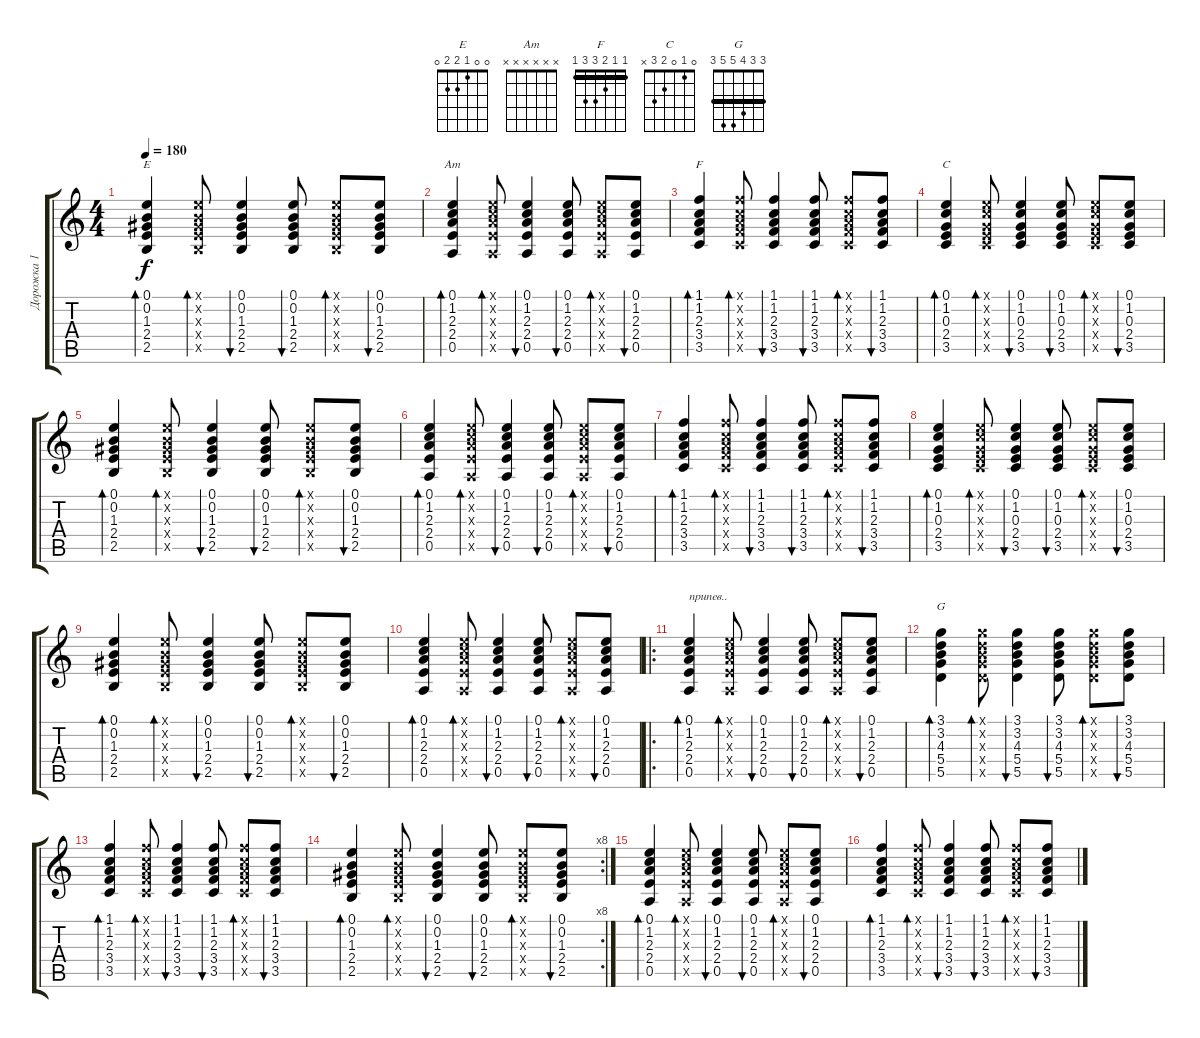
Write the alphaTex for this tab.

\track ("Дорожка 1" "Дорожка 1") {instrument acousticguitarsteel}
\staff {score tabs}
\tuning (E4 B3 G3 D3 A2 E2) {hide}
\chord ("E" 0 0 1 2 2 0)
\chord ("Am" x x x x x x)
\chord ("F" 1 1 2 3 3 1) {barre 1}
\chord ("C" 0 1 0 2 3 x)
\chord ("G" 3 3 4 5 5 3) {barre 3}
\ts (4 4)
\tempo 180
\clef g2
\ks c
(0.1 0.2 1.3 2.4 2.5).4{bd 60 ch "E" dy f instrument acousticguitarsteel} (0.1{x} 0.2{x} 1.3{x} 2.4{x} 2.5{x}).8{bd 60} (0.1 0.2 1.3 2.4 2.5).4{bu 60} (0.1 0.2 1.3 2.4 2.5).8{bu 60} (0.1{x} 0.2{x} 1.3{x} 2.4{x} 2.5{x}).8{bd 60} (0.1 0.2 1.3 2.4 2.5).8{bu 60} |
(0.1 1.2 2.3 2.4 0.5).4{bd 60 ch "Am" instrument acousticguitarsteel} (0.1{x} 1.2{x} 2.3{x} 2.4{x} 0.5{x}).8{bd 60} (0.1 1.2 2.3 2.4 0.5).4{bu 60} (0.1 1.2 2.3 2.4 0.5).8{bu 60} (0.1{x} 1.2{x} 2.3{x} 2.4{x} 0.5{x}).8{bd 60} (0.1 1.2 2.3 2.4 0.5).8{bu 60} |
(1.1 1.2 2.3 3.4 3.5).4{bd 60 ch "F" instrument acousticguitarsteel} (1.1{x} 1.2{x} 2.3{x} 3.4{x} 3.5{x}).8{bd 60} (1.1 1.2 2.3 3.4 3.5).4{bu 60} (1.1 1.2 2.3 3.4 3.5).8{bu 60} (1.1{x} 1.2{x} 2.3{x} 3.4{x} 3.5{x}).8{bd 60} (1.1 1.2 2.3 3.4 3.5).8{bu 60} |
(0.1 1.2 0.3 2.4 3.5).4{bd 60 ch "C" instrument acousticguitarsteel} (0.1{x} 1.2{x} 0.3{x} 2.4{x} 3.5{x}).8{bd 60} (0.1 1.2 0.3 2.4 3.5).4{bu 60} (0.1 1.2 0.3 2.4 3.5).8{bu 60} (0.1{x} 1.2{x} 0.3{x} 2.4{x} 3.5{x}).8{bd 60} (0.1 1.2 0.3 2.4 3.5).8{bu 60} |
(0.1 0.2 1.3 2.4 2.5).4{bd 60 instrument acousticguitarsteel} (0.1{x} 0.2{x} 1.3{x} 2.4{x} 2.5{x}).8{bd 60} (0.1 0.2 1.3 2.4 2.5).4{bu 60} (0.1 0.2 1.3 2.4 2.5).8{bu 60} (0.1{x} 0.2{x} 1.3{x} 2.4{x} 2.5{x}).8{bd 60} (0.1 0.2 1.3 2.4 2.5).8{bu 60} |
(0.1 1.2 2.3 2.4 0.5).4{bd 60 instrument acousticguitarsteel} (0.1{x} 1.2{x} 2.3{x} 2.4{x} 0.5{x}).8{bd 60} (0.1 1.2 2.3 2.4 0.5).4{bu 60} (0.1 1.2 2.3 2.4 0.5).8{bu 60} (0.1{x} 1.2{x} 2.3{x} 2.4{x} 0.5{x}).8{bd 60} (0.1 1.2 2.3 2.4 0.5).8{bu 60} |
(1.1 1.2 2.3 3.4 3.5).4{bd 60 instrument acousticguitarsteel} (1.1{x} 1.2{x} 2.3{x} 3.4{x} 3.5{x}).8{bd 60} (1.1 1.2 2.3 3.4 3.5).4{bu 60} (1.1 1.2 2.3 3.4 3.5).8{bu 60} (1.1{x} 1.2{x} 2.3{x} 3.4{x} 3.5{x}).8{bd 60} (1.1 1.2 2.3 3.4 3.5).8{bu 60} |
(0.1 1.2 0.3 2.4 3.5).4{bd 60 instrument acousticguitarsteel} (0.1{x} 1.2{x} 0.3{x} 2.4{x} 3.5{x}).8{bd 60} (0.1 1.2 0.3 2.4 3.5).4{bu 60} (0.1 1.2 0.3 2.4 3.5).8{bu 60} (0.1{x} 1.2{x} 0.3{x} 2.4{x} 3.5{x}).8{bd 60} (0.1 1.2 0.3 2.4 3.5).8{bu 60} |
(0.1 0.2 1.3 2.4 2.5).4{bd 60 instrument acousticguitarsteel} (0.1{x} 0.2{x} 1.3{x} 2.4{x} 2.5{x}).8{bd 60} (0.1 0.2 1.3 2.4 2.5).4{bu 60} (0.1 0.2 1.3 2.4 2.5).8{bu 60} (0.1{x} 0.2{x} 1.3{x} 2.4{x} 2.5{x}).8{bd 60} (0.1 0.2 1.3 2.4 2.5).8{bu 60} |
(0.1 1.2 2.3 2.4 0.5).4{bd 60 instrument acousticguitarsteel} (0.1{x} 1.2{x} 2.3{x} 2.4{x} 0.5{x}).8{bd 60} (0.1 1.2 2.3 2.4 0.5).4{bu 60} (0.1 1.2 2.3 2.4 0.5).8{bu 60} (0.1{x} 1.2{x} 2.3{x} 2.4{x} 0.5{x}).8{bd 60} (0.1 1.2 2.3 2.4 0.5).8{bu 60} |
\ro
(0.1 1.2 2.3 2.4 0.5).4{bd 60 txt "припев.." instrument acousticguitarsteel} (0.1{x} 1.2{x} 2.3{x} 2.4{x} 0.5{x}).8{bd 60} (0.1 1.2 2.3 2.4 0.5).4{bu 60} (0.1 1.2 2.3 2.4 0.5).8{bu 60} (0.1{x} 1.2{x} 2.3{x} 2.4{x} 0.5{x}).8{bd 60} (0.1 1.2 2.3 2.4 0.5).8{bu 60} |
(3.1 3.2 4.3 5.4 5.5).4{bd 60 ch "G" instrument acousticguitarsteel} (3.1{x} 3.2{x} 4.3{x} 5.4{x} 5.5{x}).8{bd 60} (3.1 3.2 4.3 5.4 5.5).4{bu 60} (3.1 3.2 4.3 5.4 5.5).8{bu 60} (3.1{x} 3.2{x} 4.3{x} 5.4{x} 5.5{x}).8{bd 60} (3.1 3.2 4.3 5.4 5.5).8{bu 60} |
(1.1 1.2 2.3 3.4 3.5).4{bd 60 instrument acousticguitarsteel} (1.1{x} 1.2{x} 2.3{x} 3.4{x} 3.5{x}).8{bd 60} (1.1 1.2 2.3 3.4 3.5).4{bu 60} (1.1 1.2 2.3 3.4 3.5).8{bu 60} (1.1{x} 1.2{x} 2.3{x} 3.4{x} 3.5{x}).8{bd 60} (1.1 1.2 2.3 3.4 3.5).8{bu 60} |
\rc 8
(0.1 0.2 1.3 2.4 2.5).4{bd 60 instrument acousticguitarsteel} (0.1{x} 0.2{x} 1.3{x} 2.4{x} 2.5{x}).8{bd 60} (0.1 0.2 1.3 2.4 2.5).4{bu 60} (0.1 0.2 1.3 2.4 2.5).8{bu 60} (0.1{x} 0.2{x} 1.3{x} 2.4{x} 2.5{x}).8{bd 60} (0.1 0.2 1.3 2.4 2.5).8{bu 60} |
(0.1 1.2 2.3 2.4 0.5).4{bd 60 instrument acousticguitarsteel} (0.1{x} 1.2{x} 2.3{x} 2.4{x} 0.5{x}).8{bd 60} (0.1 1.2 2.3 2.4 0.5).4{bu 60} (0.1 1.2 2.3 2.4 0.5).8{bu 60} (0.1{x} 1.2{x} 2.3{x} 2.4{x} 0.5{x}).8{bd 60} (0.1 1.2 2.3 2.4 0.5).8{bu 60} |
(1.1 1.2 2.3 3.4 3.5).4{bd 60 instrument acousticguitarsteel} (1.1{x} 1.2{x} 2.3{x} 3.4{x} 3.5{x}).8{bd 60} (1.1 1.2 2.3 3.4 3.5).4{bu 60} (1.1 1.2 2.3 3.4 3.5).8{bu 60} (1.1{x} 1.2{x} 2.3{x} 3.4{x} 3.5{x}).8{bd 60} (1.1 1.2 2.3 3.4 3.5).8{bu 60}
